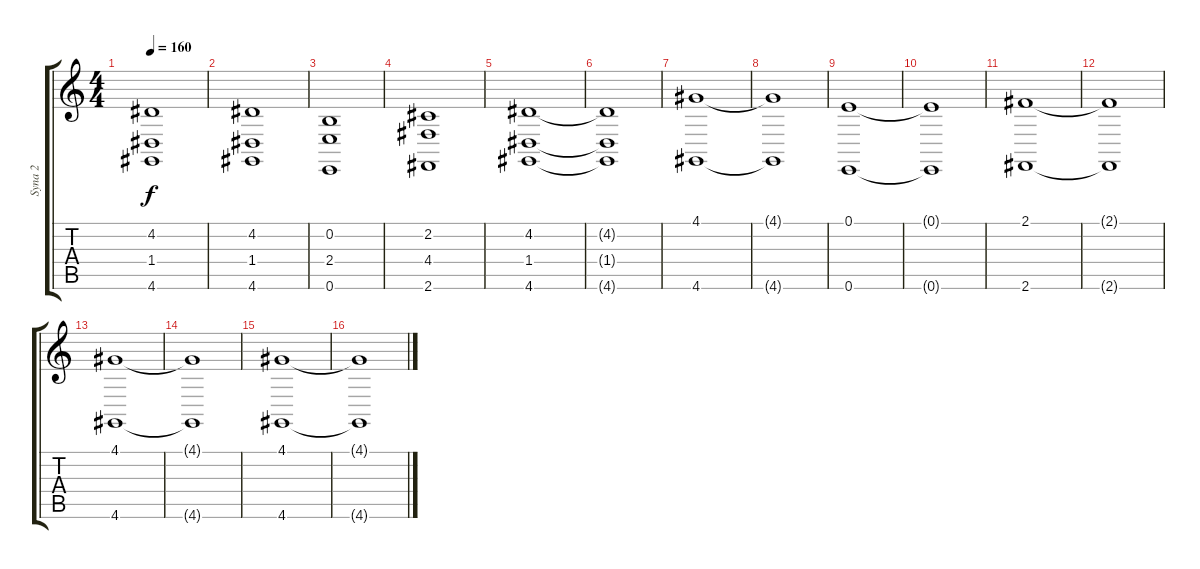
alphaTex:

\track ("Syna 2" "Syna 2") {instrument stringensemble1}
\staff {score tabs}
\tuning (E4 B3 G3 D3 A2 E2) {hide}
\ts (4 4)
\tempo 160
\clef g2
\ks c
(4.2 1.4 4.6).1{dy f} |
(4.2 1.4 4.6).1 |
(0.2 2.4 0.6).1 |
(2.2 4.4 2.6).1 |
(4.2 1.4 4.6).1 |
(4.2{t} 1.4{t} 4.6{t}).1 |
(4.1 4.6).1 |
(4.1{t} 4.6{t}).1 |
(0.1 0.6).1 |
(0.1{t} 0.6{t}).1 |
(2.1 2.6).1 |
(2.1{t} 2.6{t}).1 |
(4.1 4.6).1 |
(4.1{t} 4.6{t}).1 |
(4.1 4.6).1 |
(4.1{t} 4.6{t}).1
